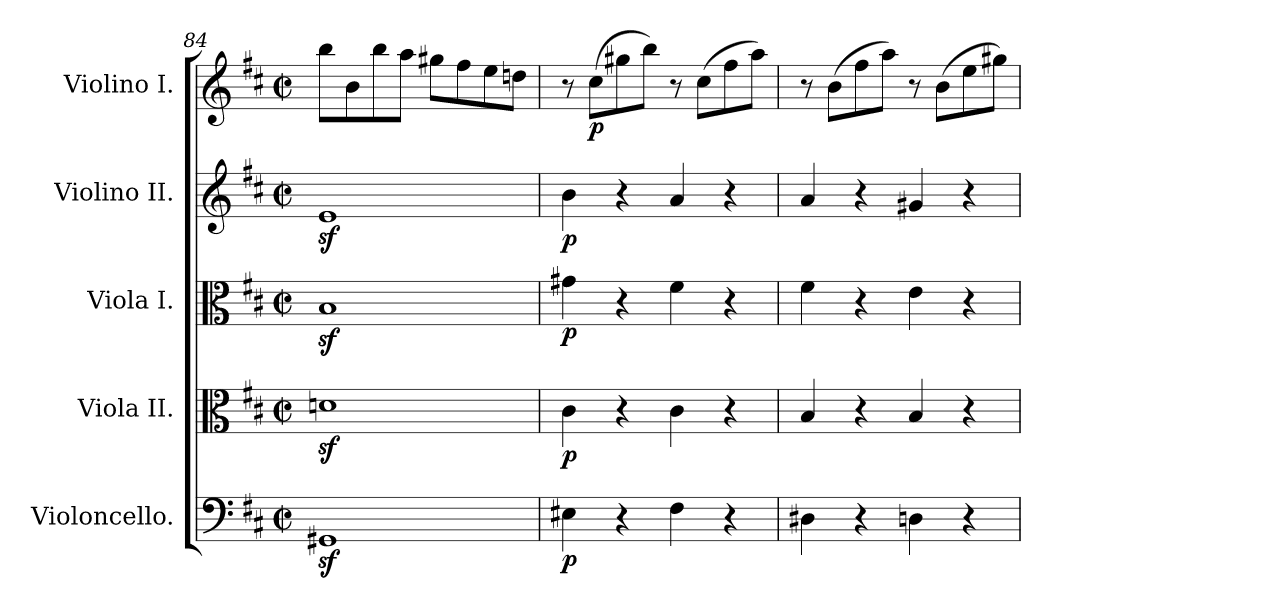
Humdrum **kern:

**kern	**dynam	**kern	**dynam	**kern	**dynam	**kern	**dynam	**kern	**dynam
*part5	*part5	*part4	*part4	*part3	*part3	*part2	*part2	*part1	*part1
*staff5	*staff5	*staff4	*staff4	*staff3	*staff3	*staff2	*staff2	*staff1	*staff1
*I"Violoncello.	*	*I"Viola II.	*	*I"Viola I.	*	*I"Violino II.	*	*I"Violino I.	*
*I'Vc	*	*I'Vla	*	*I'Vla	*	*I'Vln	*	*I'Vln	*
*clefF4	*	*clefC3	*	*clefC3	*	*clefG2	*	*clefG2	*
*k[f#c#]	*	*k[f#c#]	*	*k[f#c#]	*	*k[f#c#]	*	*k[f#c#]	*
*M2/2	*	*M2/2	*	*M2/2	*	*M2/2	*	*M2/2	*
*met(c|)	*	*met(c|)	*	*met(c|)	*	*met(c|)	*	*met(c|)	*
=84	=84	=84	=84	=84	=84	=84	=84	=84	=84
1GG#Xz<	.	1dnz<	.	1Bz<	.	1ez<	.	8bb\L	.
.	.	.	.	.	.	.	.	8b\	.
.	.	.	.	.	.	.	.	8bb\	.
.	.	.	.	.	.	.	.	8aa\J	.
.	.	.	.	.	.	.	.	8gg#X\L	.
.	.	.	.	.	.	.	.	8ff#\	.
.	.	.	.	.	.	.	.	8ee\	.
.	.	.	.	.	.	.	.	8ddn\J	.
=85	=85	=85	=85	=85	=85	=85	=85	=85	=85
!	!LO:DY:b	!	!LO:DY:b	!	!LO:DY:b	!	!LO:DY:b	!	!
4E#X\	p	4c#\	p	4g#X\	p	4b\	p	8r	.
!	!	!	!	!	!	!	!	!	!LO:DY:b
.	.	.	.	.	.	.	.	(>8cc#\L	p
4r	.	4r	.	4r	.	4r	.	8gg#X\	.
.	.	.	.	.	.	.	.	8bb\J)	.
4F#\	.	4c#\	.	4f#\	.	4a/	.	8r	.
.	.	.	.	.	.	.	.	(>8cc#\L	.
4r	.	4r	.	4r	.	4r	.	8ff#\	.
.	.	.	.	.	.	.	.	8aa\J)	.
!!LO:PB:g=z
=86	=86	=86	=86	=86	=86	=86	=86	=86	=86
4D#X\	.	4B/	.	4f#\	.	4a/	.	8r	.
.	.	.	.	.	.	.	.	(>8b\L	.
4r	.	4r	.	4r	.	4r	.	8ff#\	.
.	.	.	.	.	.	.	.	8aa\J)	.
4Dn\	.	4B/	.	4e\	.	4g#X/	.	8r	.
.	.	.	.	.	.	.	.	(>8b\L	.
4r	.	4r	.	4r	.	4r	.	8ee\	.
.	.	.	.	.	.	.	.	8gg#X\J)	.
=	=	=	=	=	=	=	=	=	=
*-	*-	*-	*-	*-	*-	*-	*-	*-	*-
